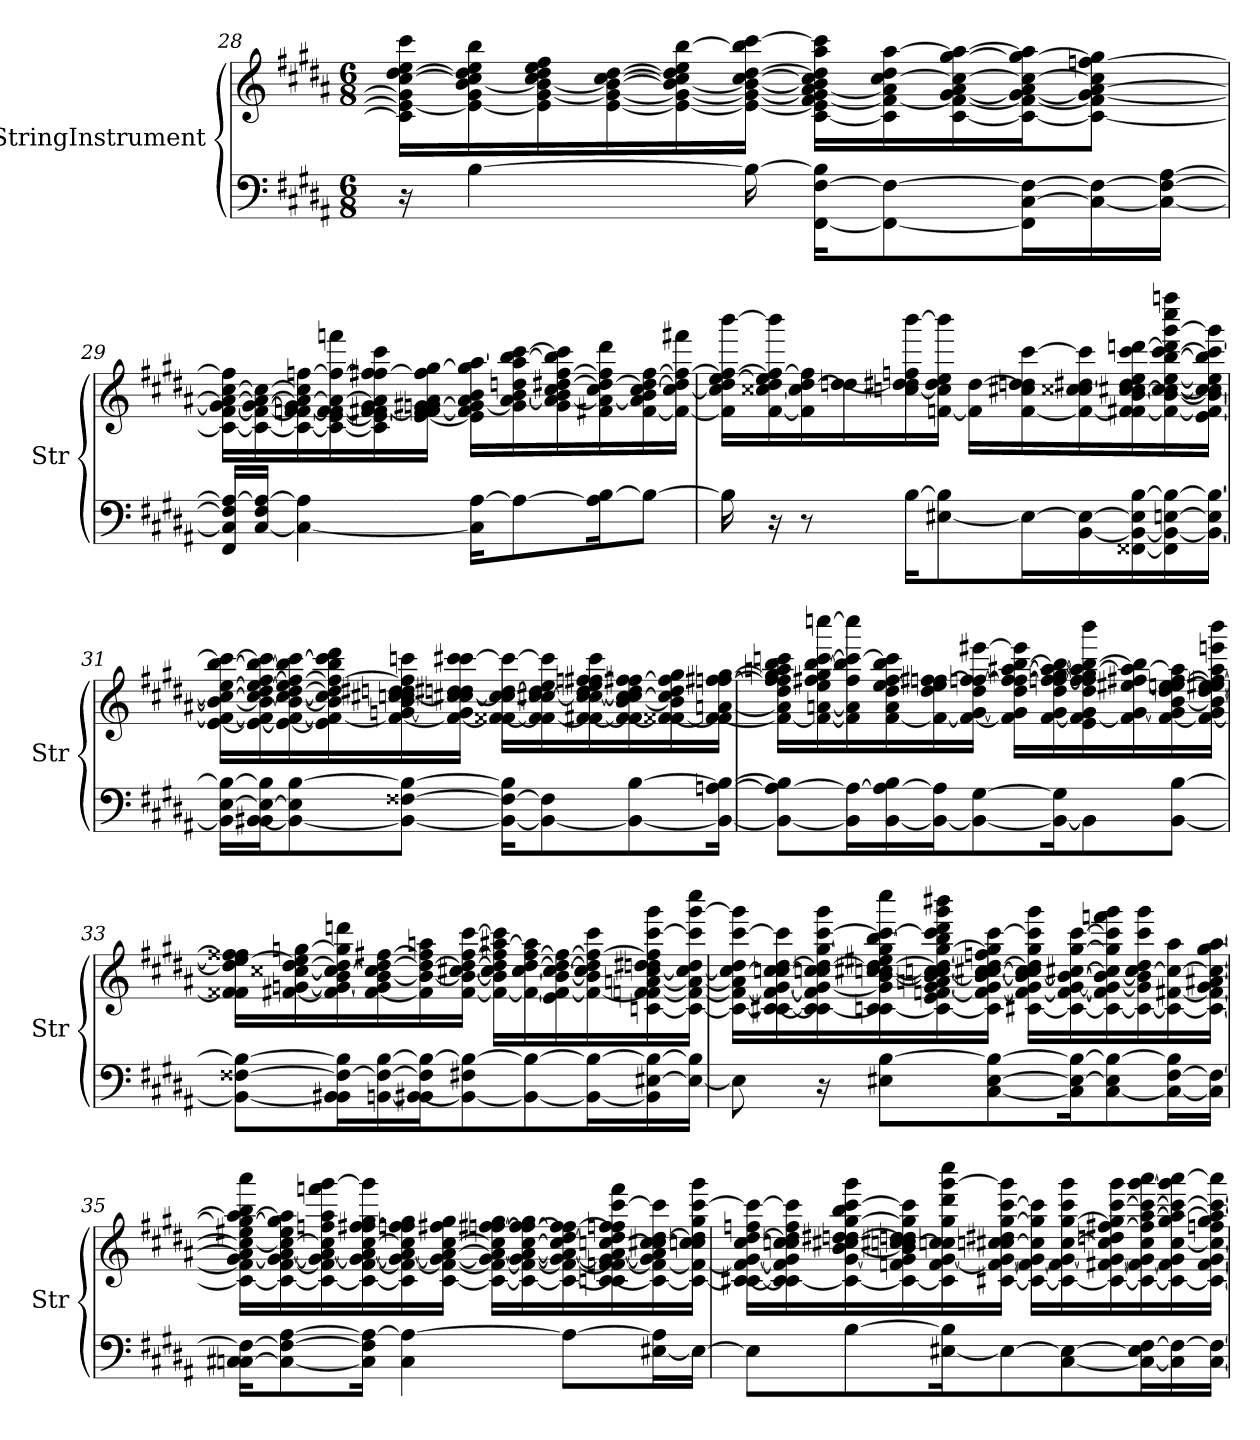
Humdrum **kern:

**kern	**kern
*part2	*part1
*staff2	*staff1
*I"StringInstrument	*I"StringInstrument
*I'Str	*I'Str
!!LO:LB:g=z
*clefF4	*clefG2
*k[f#c#g#d#a#]	*k[f#c#g#d#a#]
*M6/8	*M6/8
=28	=28
16r	16c#\] 16e\_ 16g#\] [16cc#\ [16dd#\ 16ee\ 16ccc#\LL
[4B\	16e\_ 16g#\ [16b\ 16cc#\] 16dd#\] 16ee\ 16bb\
.	16e\] [16g#\ 16b\_ 16cc#\ 16dd#\ 16ee\ 16ff#\
.	[16e\ 16g#\_ 16b\_ [16cc#\ [16dd#\
.	16e\_ 16g#\_ 16b\_ 16cc#\] 16dd#\] 16ee\ [16bb\
16B\_	16e\_ 16g#\_ 16b\_ [16cc#\ [16dd#\ 16bb\] [16ccc#\JJ
[16FF#\ [16F#\ 16B\]KL	[16c#\ 16e\] [16f#\ 16g#\] [16a#\ 16b\] 16cc#\] 16dd#\] 16aa#\ 16ccc#\]LL
8FF#\_ 8F#\_	16c#\] 16f#\_ 16a#\] [16cc#\ 16dd#\ [16aa#\
.	[16c#\ 16f#\_ [16g#\ 16a#\ 16cc#\_ [16gg#\ 16aa#\_
16FF#\] [16C#\ 16F#\_L	16c#\_ 16f#\_ 16g#\_ 16a#\ 16cc#\_ 16gg#\_ 16aa#\]J
16C#\_ 16F#\_	8c#\_ 8f#\] 8g#\_ [8a#\ 8cc#\] [8ffn\ 8gg#\]J
16C#\_ 16F#\_ [16A#\JJ	.
!!LO:LB:g=z
=29	=29
16FF#/ 16C#/] 16F#/] 16A#/_LL	16c#\_ [16f#\ 16g#\_ 16a#\_ [16cc#\ 16ff\]LL
[16C#/ 16F#/ 16A#/_JJ	16c#\_ 16f#\_ 16g#\_ 16a#\_ 16cc#\_
4C#\_ 4A#\]	16c#\_ [16fn\ 16f#\_ 16g#\] 16a#\_ 16cc#\] [16ffn\
.	16c#\_ [16e\ 16f\_ 16f#\] 16a#\_ 16ff\_ 16fffn\
.	16c#\] 16e\] 16f\_ [16f#X\ 16g#\ 16a#\] 16ff\] [16ff#X\ 16ccc#\
.	[16e\ 16f\] 16f#\_ 16gn\ [16g#X\ 16a#\ 16ff#\] [16gg#\JJ
16C#\] [16A#\KL	16e\] 16f#\] 16g#\_ 16a#\ 16b\ 16gg#\] [16aa#\LL
8A#\_	16g#\] [16a#\ [16b\ 16ddn\ 16aa#\] [16bb\ [16ccc#\
.	16g#\ 16a#\_ 16b\] 16cc#\ [16dd#X\ [16ff#\ 16bb\] 16ccc#\]
16A#\] [16B\K	16f#X\ 16a#\_ 16cc#\ 16dd#\_ 16ff#\] 16ddd#\
8B\J_	[16f#\ 16a#\] 16b\ [16cc#\ 16dd#\_ [16ff#\
.	16f#\_ 16cc#\_ 16dd#\] 16ff#\_ 16fff#X\JJ
!!LO:LB:g=z
=30	=30
16B\]	16f#\] 16cc#\] 16dd#\ [16ee\ 16ff#\_ [16bbb\LL
16r	[16f#\ [16cc##X\ 16dd#\ 16ee\] 16ff#\_ 16bbb\]
8r	16f#\] 16cc##\] [16dd#\ 16ff#\]
.	[16ddn\ 16dd#\]
[16B\KL	[16ccn\ 16dd\] 16dd#X\ 16ffn\ [16bbb\
[8E#X\ 8B\]	[16fn\ 16cc\] 16dd#\ 16ee\ 16bbb\]JJ
.	16f\] [16dd#\LL
16E#\L_	[16f\ 16cc#X\ 16ddn\ 16dd#\] [16ccc#\
[16BB\ 16E#\_	16f\_ 16cc#\ [16cc##X\ 16dd#X\ 16ccc#\]
[16FF##X\ 16BB\_ 16E#\] [16B\	16f\] [16f#X\ 16b\ [16cc#X\ 16cc##\_ 16dd#\ 16ee\ 16ccc#\ [16dddn\
16FF##\] 16BB\_ [16En\ 16B\_	16f#\_ [16b\ 16cc#\_ 16cc##\_ [16ee\ [16bb\ [16ccc#\ 16ddd\] [16ggg#\ 16cccc#\ 16ffffn\
16BB\_ 16E\] 16B\_JJ	16e\ 16f#\_ 16b\_ 16cc#\_ 16cc##\] 16ee\] 16bb\] 16ccc#\_ 16ggg#\]JJ
!!LO:PB:g=z
=31	=31
16BB\] [16E\ 16B\_LL	[16e\ 16f#\_ 16b\_ 16cc#\_ [16ee\ [16bb\ 16ccc#\_LL
[16BB\ 16BB#X\ 16E\_ 16B\]J	16e\_ 16f#\] 16b\] 16cc#\_ 16dd#\ 16ee\_ [16ff#\ 16bb\_ 16ccc#\]
8BB\_ 8E\] [8B\	16e\_ [16f#\ [16b\ 16cc#\_ [16dd#\ 16ee\] 16ff#\_ 16bb\] [16ccc#\
.	16e\] 16f#\_ 16b\] 16cc#\] 16dd#\] 16ff#\_ 16bb\ 16ccc#\] 16ddd#\
8BB\_ [8F##X\ 8B\_J	16f#\_ [16gn\ 16b\ [16ccn\ 16cc#X\ 16ddn\ 16dd#X\ 16ff#\] 16cccn\
.	16f#\_ 16g\] 16cc\_ [16cc#X\ 16ddn\ 16dd#X\ 16ccc\ [16ccc#X\JJ
16BB\_ 16F##\_ 16B\]KL	16f#\_ [16f##X\ 16cc\_ 16cc#\] [16dd#\ 16ccc#\_LL
8BB\_ 8F##\]	16f#\] 16f##\_ 16cc\_ [16cc#X\ 16dd#\] 16ee\ 16ccc#\]
.	[16f#X\ 16f##\_ 16cc\_ 16cc#\_ 16dd#\ 16ee\ [16ffn\ 16ff#X\ 16ccc#\
8BB\_ [8B\	16f#\_ 16f##\] [16b\ 16cc\] 16cc#\_ 16dd#\ 16ff\] [16ff#X\
.	16f#\_ [16f##X\ 16b\] 16cc#\] 16dd#\ 16ff#\] 16gg#\
16BB\_ [16An\ 16B\_Jk	16f#\_ 16f##\] [16an\ [16ffn\ [16ff#X\ [16gg#\JJ
!!LO:LB:g=z
=32	=32
8BB\_ 8A\_ 8B\]L	16f#\_ 16a\] 16dd#\ 16ff\] 16ff#\] 16gg#\] 16aan\ 16bb\ 16cccn\LL
.	16f#\_ [16an\ 16ee\ 16ff#X\ 16gg#\ [16bb\ [16ccc\ [16ccccn\
16BB\] 16A\_L	16f#\] 16a\] 16ff#\ 16bb\] 16ccc\_ 16cccc\]
[16BB\ 16A\_ 16B\	[16f#\ 16a\ 16dd#\ [16ee\ 16ff#\ 16bb\ 16ccc\]
16BB\_ 16A\]J	16f#\_ 16dd#\ 16ee\] 16ffn\ [16ff#X\
8BB\_ [8G#\	16f#\_ [16g#\ 16dd#\ [16ffn\ 16ff#\_ [16eee#X\JJ
.	16f#\] 16g#\] 16dd#\ 16ff\] 16ff#\_ [16aa#X\ [16bb\ 16eee#\]LL
16BB\_ 16G#\]K	[16f#\ 16g#\ 16dd#\ [16ffn\ 16ff#\_ [16gg#\ 16aa#\_ 16bb\]
8BB\]	16e\ 16f#\_ 16g#\ 16dd#\ 16ff\] 16ff#\] 16gg#\] 16aa#\_ [16bb\ 16bbb\
.	16f#\] [16g#\ [16ee#X\ 16ff#X\ 16aa#\_ 16bb\]
[8BB\ [8B\J	[16f#\ 16g#\] [16b\ 16dd#\ [16een\ 16ee#\] [16ff#\ 16aa#\]
.	16f#\_ 16g#\ 16b\] [16dd#\ 16ee\_ 16ee#X\ 16ff#\_ 16aa#\ 16eeen\ 16bbb\JJ
!!LO:LB:g=z
=33	=33
8BB\_ [8F##X\ 8B\_L	16f#\] 16f##X\ 16dd#\] 16ee\_ 16ff#\] 16ff##X\LL
.	[16f#X\ [16gn\ [16cc##X\ [16dd#\ 16ee\] [16ggn\
16BB\] 16BB#X\ 16F##\_ 16B\]L	16f#\] 16g\_ 16b\ 16cc##\_ 16dd#\] 16gg\] 16dddn\
[16BBn\ 16F##\_ [16B\	[16f#\ 16g\] [16b\ 16cc##\] [16dd#\ [16ff#X\
16BB\_ 16BB#X\ 16F##\] 16B\_J	16f#\] 16b\_ 16dd#\_ 16ff#\] 16aan\
8BB\_ 8F#X\ 8B\_	[16f#\ 16b\_ [16cc#X\ 16dd#\_ [16ff#\ [16ccc#\JJ
.	16f#\_ 16b\] 16cc#\] 16dd#\] 16ff#\] [16aa#X\ 16ccc#\]LL
8BB\_ 8B\_	16f#\_ [16cc#\ [16dd#\ [16ff#\ 16aa#\]
.	16e\ 16f#\_ [16b\ 16cc#\_ 16dd#\_ 16ff#\_
16BB\_ 16B\_L	16f#\_ 16b\] 16cc#\] 16dd#\] 16ff#\_ 16ccc#\
16BB\] [16E#X\ 16B\_	[16cn\ [16fn\ 16f#\] [16an\ [16cc#\ 16ddn\ 16dd#X\ 16ff#\] [16ccc#\ 16ggg#\
16E#\_ 16B\]JJ	16c\_ 16f\_ 16a\_ 16cc#\_ 16dd#\ 16ccc#\] [16ggg#\ 16cccc#\JJ
!!LO:LB:g=z
=34	=34
8E#\]	16c\_ 16f\_ 16a\] 16cc#\_ 16dd#\ [16ccc#\ 16ggg#\]LL
.	16c\_ [16c#X\ 16f\_ [16g#\ 16ccn\ 16cc#\_ [16dd#\ 16ccc#\]
16r	16c\] 16c#\_ 16f\] 16g#\_ 16ccn\ 16cc#\] 16dd#\_ [16gg#\ [16ccc#\ 16ggg#\
8E#X\ [8B\L	16cn\ 16c#\_ 16g#\] [16b\ 16ccn\ [16cc#X\ 16dd#\_ 16ee#X\ 16gg#\] [16bb\ 16ccc#\_ 16cccc#\
.	16c#\_ 16e\ [16fn\ [16g#\ 16an\ 16b\_ [16ccn\ 16cc#\] 16dd#\_ [16gg#\ 16bb\] 16ccc#\] 16ddd#\ 16ggg#\ 16bbb#X\
[8C#\ [8E#\ 8B\_	16c#\] 16f\_ 16g#\] 16b\_ 16cc\_ [16cc#X\ 16dd#\_ 16ffn\ 16gg#\] [16ccc#\JJ
.	[16c#X\ 16f\_ 16g#\ 16b\_ 16cc\] 16cc#\] 16dd#\] 16gg#\ 16ccc#\] 16ggg#\LL
16C#\] 16E#\_ 16B\_K	16c#\_ 16f\_ [16g#\ 16b\_ [16cc#X\ [16gg#\ [16ccc#\
[8C#\ 8E#\] 8B\_	16c#\_ 16f\] 16g#\_ 16b\_ 16cc#\] 16gg#\] 16ccc#\] 16fffn\ 16ggg#\
.	16c#\_ 16g#\] 16b\] [16cc#\ 16dd#\ 16ccc#\ 16ggg#\
16C#\_ [16F#\ 16B\]L	16c#\_ [16f#X\ 16cc#\_ 16aa#\
16C#\] 16F#\_JJ	16c#\_ 16f#\_ 16g#\ [16a#X\ 16cc#\_ [16gg#\ [16aa#\JJ
!!LO:LB:g=z
=35	=35
16Cn\ [16C#X\ 16F#\_KL	16c#\_ 16f#\] [16g#\ 16a#\] 16cc#\_ 16ee#X\ 16gg#\_ 16aa#\_ 16bb\ 16aaa#\LL
8C#\_ 8F#\_ [8A#\	16c#\_ [16f#\ 16g#\_ [16a#\ 16cc#\_ 16ee#\ 16gg#\] 16aa#\]
.	16c#\_ 16f#\] 16g#\_ 16a#\_ 16cc#\] 16ffn\ 16aa#\ 16fffn\ [16ggg#\
16C#\] 16F#\] 16A#\_Jk	16c#\_ [16f#\ 16g#\_ 16a#\_ [16cc#\ 16ff\ [16ff#X\ 16gg#\ 16ggg#\]
4C#\ 4A#\_	16c#\] 16f#\_ 16g#\_ 16a#\_ 16cc#\] 16ffn\ 16ff#\] 16gg#\
.	[16c#\ 16f#\_ 16g#\_ 16a#\_ [16cc#\ 16ff#X\ 16gg#\JJ
.	16c#\_ 16f#\_ 16g#\] 16a#\_ 16cc#\] [16ffn\ [16ff#X\ 16gg#\LL
.	16c#\_ 16f#\_ [16g#\ 16a#\_ [16cc#\ 16ff\_ 16ff#\_ 16gg#\
8A#\L_	16c#\_ 16f#\_ 16g#\_ 16a#\_ 16cc#\] [16dd#\ 16ff\] 16ff#\_
.	[16cn\ 16c#\] [16fn\ 16f#\] 16g#\_ 16a#\_ [16ccn\ 16dd#\] 16ffn\ 16ff#\] [16ccc#\ 16fff\
[16E#X\ 16A#\]L	16c\_ 16f\_ 16g#\] 16a#\] 16cc\] [16cc#X\ [16dd#\ 16ccc#\]
16E#\JJ_	16c\_ 16f\_ 16ccn\ 16cc#\] 16dd#\] 16gg#\ [16ccc#\ 16ggg#\JJ
!!LO:LB:g=z
=36	=36
8E#\L]	16c\_ [16c#X\ 16f\_ [16g#\ [16cc#\ [16dd#\ 16ffn\ 16ccc#\_LL
.	16c\] 16c#\_ 16f\] 16g#\] 16ccn\ 16cc#\] 16dd#\] 16ff\ 16ccc#\]
[8B\	16c#\_ [16g#\ [16b\ 16cc#X\ 16ddn\ [16dd#X\ [16gg#\ 16bb\ [16ccc#\ 16ggg#\
.	16c#\_ 16fn\ 16g#\] 16b\] 16ccn\ [16cc#X\ 16ddn\ 16dd#\] 16gg#\] 16ccc#\]
[16E#X\ 16B\]K	16c#\] [16f\ [16g#\ 16ccn\ 16cc#\] 16gg#\ 16ddd#\ [16ggg#\ 16cccc#\
8E#\_	[16c#X\ 16f\_ 16g#\_ 16ccn\ [16cc#X\ 16dd#X\ [16gg#\ [16ccc#\ 16ggg#\]JJ
.	16c#\_ 16f\_ 16g#\] 16cc#\] 16gg#\] 16ccc#\]LL
[8C#\ 8E#\_	16c#\_ 16f\] [16g#\ [16cc#\ [16gg#\ 16ccc#\ 16ggg#\
.	16c#\_ [16f#X\ 16g#\_ 16cc#\] 16ddn\ [16ff#X\ 16gg#\] [16ccc#\ 16ggg#\
16C#\_ 16E#\] [16F#\L	16c#\_ 16f#\_ 16g#\] 16cc#\ 16ff#\] [16aa#\ 16ccc#\_ [16ggg#\ 16aaa#\
16C#\] 16F#\_	16c#\_ 16f#\] 16g#\ [16cc#\ 16gg#\ 16aa#\_ 16ccc#\_ 16ggg#\] [16aaa#\
[16C#\ 16F#\_JJ	16c#\_ [16f#\ [16g#\ 16cc#\_ 16ffn\ 16gg#\ 16aa#\_ 16ccc#\_ 16aaa#\]JJ
=	=
*-	*-
